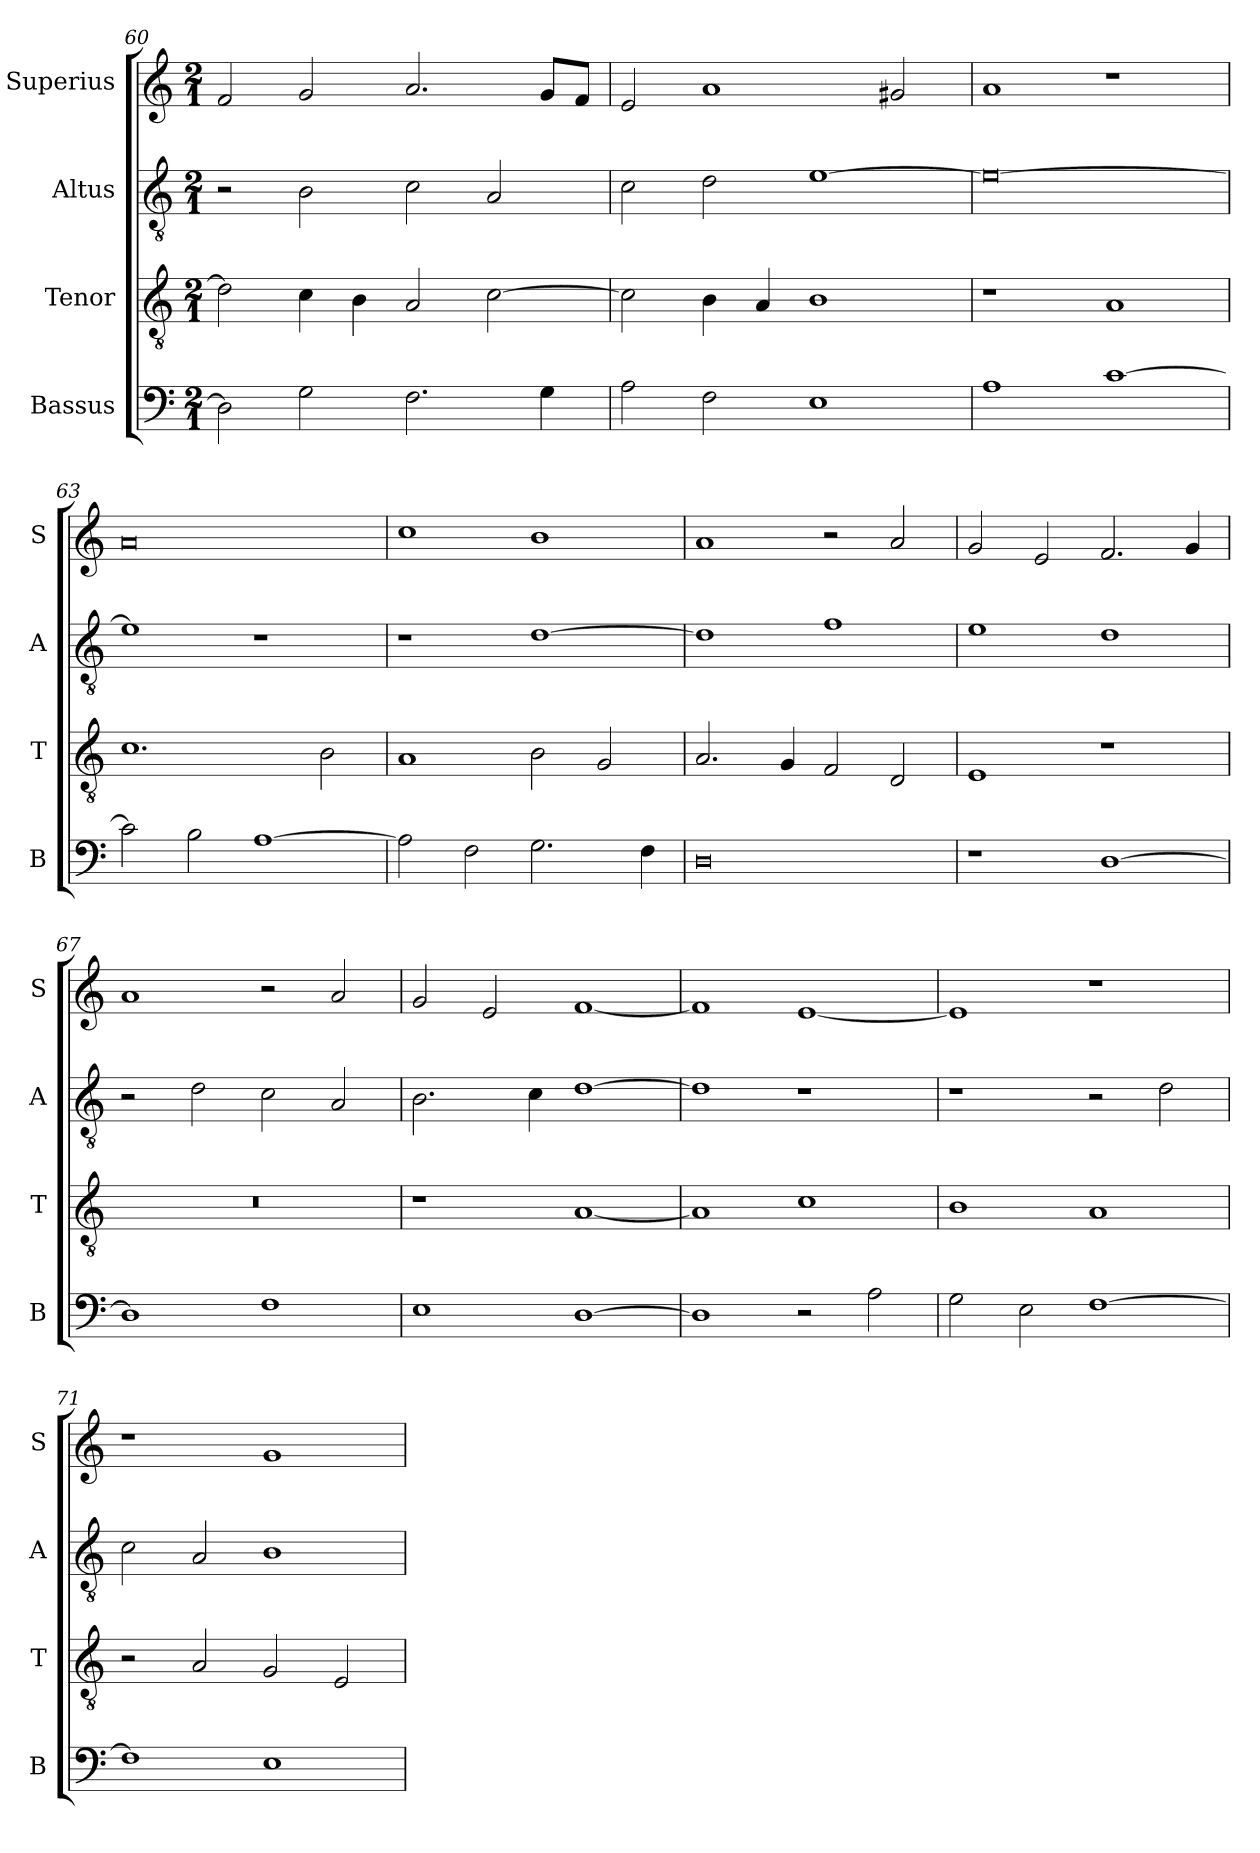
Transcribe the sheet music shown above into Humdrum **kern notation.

**kern	**kern	**kern	**kern
*part4	*part3	*part2	*part1
*staff4	*staff3	*staff2	*staff1
*I"Bassus	*I"Tenor	*I"Altus	*I"Superius
*I'B	*I'T	*I'A	*I'S
*clefF4	*clefGv2	*clefGv2	*clefG2
*k[]	*k[]	*k[]	*k[]
*C:	*C:	*C:	*C:
*M2/1	*M2/1	*M2/1	*M2/1
=60	=60	=60	=60
2D]	2d]	2r	2f
2G	4c	2B	2g
.	4B	.	.
2.F	2A	2c	2.a
.	[2c	2A	.
4G	.	.	8gL
.	.	.	8fJ
=61	=61	=61	=61
2A	2c]	2c	2e
2F	4B	2d	1a
.	4A	.	.
1E	1B	[1e	.
.	.	.	2g#X
=62	=62	=62	=62
1A	1r	0e_	1a
[1c	1A	.	1r
=63	=63	=63	=63
2c]	1.c	1e]	0a
2B	.	.	.
[1A	.	1r	.
.	2B	.	.
=64	=64	=64	=64
2A]	1A	1r	1cc
2F	.	.	.
2.G	2B	[1d	1b
.	2G	.	.
4F	.	.	.
=65	=65	=65	=65
0D	2.A	1d]	1a
.	4G	.	.
.	2F	1f	2r
.	2D	.	2a
=66	=66	=66	=66
1r	1E	1e	2g
.	.	.	2e
[1D	1r	1d	2.f
.	.	.	4g
=67	=67	=67	=67
1D]	0r	2r	1a
.	.	2d	.
1F	.	2c	2r
.	.	2A	2a
=68	=68	=68	=68
1E	1r	2.B	2g
.	.	.	2e
.	.	4c	.
[1D	[1A	[1d	[1f
=69	=69	=69	=69
1D]	1A]	1d]	1f]
2r	1c	1r	[1e
2A	.	.	.
=70	=70	=70	=70
2G	1B	1r	1e]
2E	.	.	.
[1F	1A	2r	1r
.	.	2d	.
=71	=71	=71	=71
1F]	2r	2c	1r
.	2A	2A	.
1E	2G	1B	1g
.	2E	.	.
=	=	=	=
*-	*-	*-	*-
